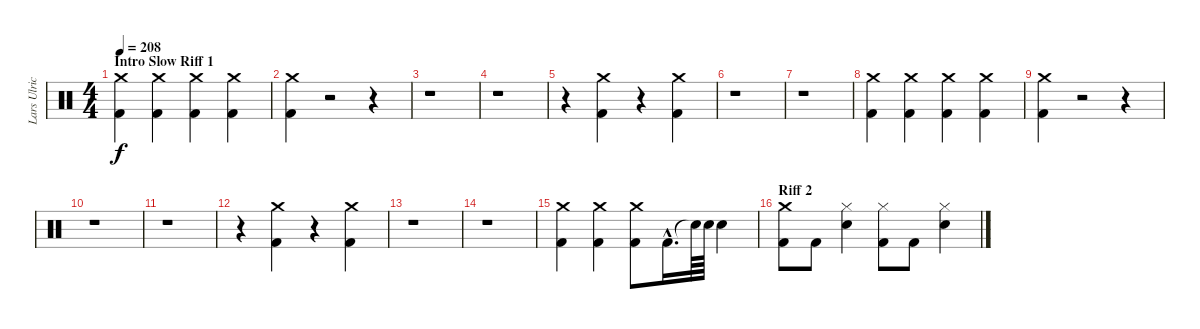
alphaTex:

\track ("Lars Ulrich (Drums)" "Lars Ulric") {instrument percussion}
\staff {score}
\articulation defaults
\ts (4 4)
\section ("" "Intro Slow Riff 1")
\tempo 208
\clef neutral
\ks c
("Kick (hit) 2" "Crash medium (hit)").4{dy f} ("Kick (hit) 2" "Crash medium (hit)").4 ("Kick (hit) 2" "Crash medium (hit)").4 ("Kick (hit) 2" "Crash medium (hit)").4 |
("Kick (hit) 2" "Crash medium (hit)").4 r.2 r.4 |
r.1 |
r.1 |
r.4 ("Kick (hit) 2" "Crash medium (hit)").4 r.4 ("Kick (hit) 2" "Crash medium (hit)").4 |
r.1 |
r.1 |
("Kick (hit) 2" "Crash medium (hit)").4 ("Kick (hit) 2" "Crash medium (hit)").4 ("Kick (hit) 2" "Crash medium (hit)").4 ("Kick (hit) 2" "Crash medium (hit)").4 |
("Kick (hit) 2" "Crash medium (hit)").4 r.2 r.4 |
r.1 |
r.1 |
r.4 ("Kick (hit) 2" "Crash medium (hit)").4 r.4 ("Kick (hit) 2" "Crash medium (hit)").4 |
r.1 |
r.1 |
("Kick (hit) 2" "Crash medium (hit)").4 ("Kick (hit) 2" "Crash medium (hit)").4 ("Kick (hit) 2" "Crash medium (hit)").8 "Kick (hit) 2"{hac}.16{d} "Snare (hit)"{t}.64 "Snare (hit) 2".64 "Snare (hit) 2".4 |
\section ("" "Riff 2")
("Crash medium (hit)" "Kick (hit) 2").8 "Kick (hit) 2".8 ("Hi-Hat (closed)" "Snare (hit) 2").4 ("Hi-Hat (closed)" "Kick (hit) 2").8 "Kick (hit) 2".8 ("Snare (hit) 2" "Hi-Hat (closed)").4
